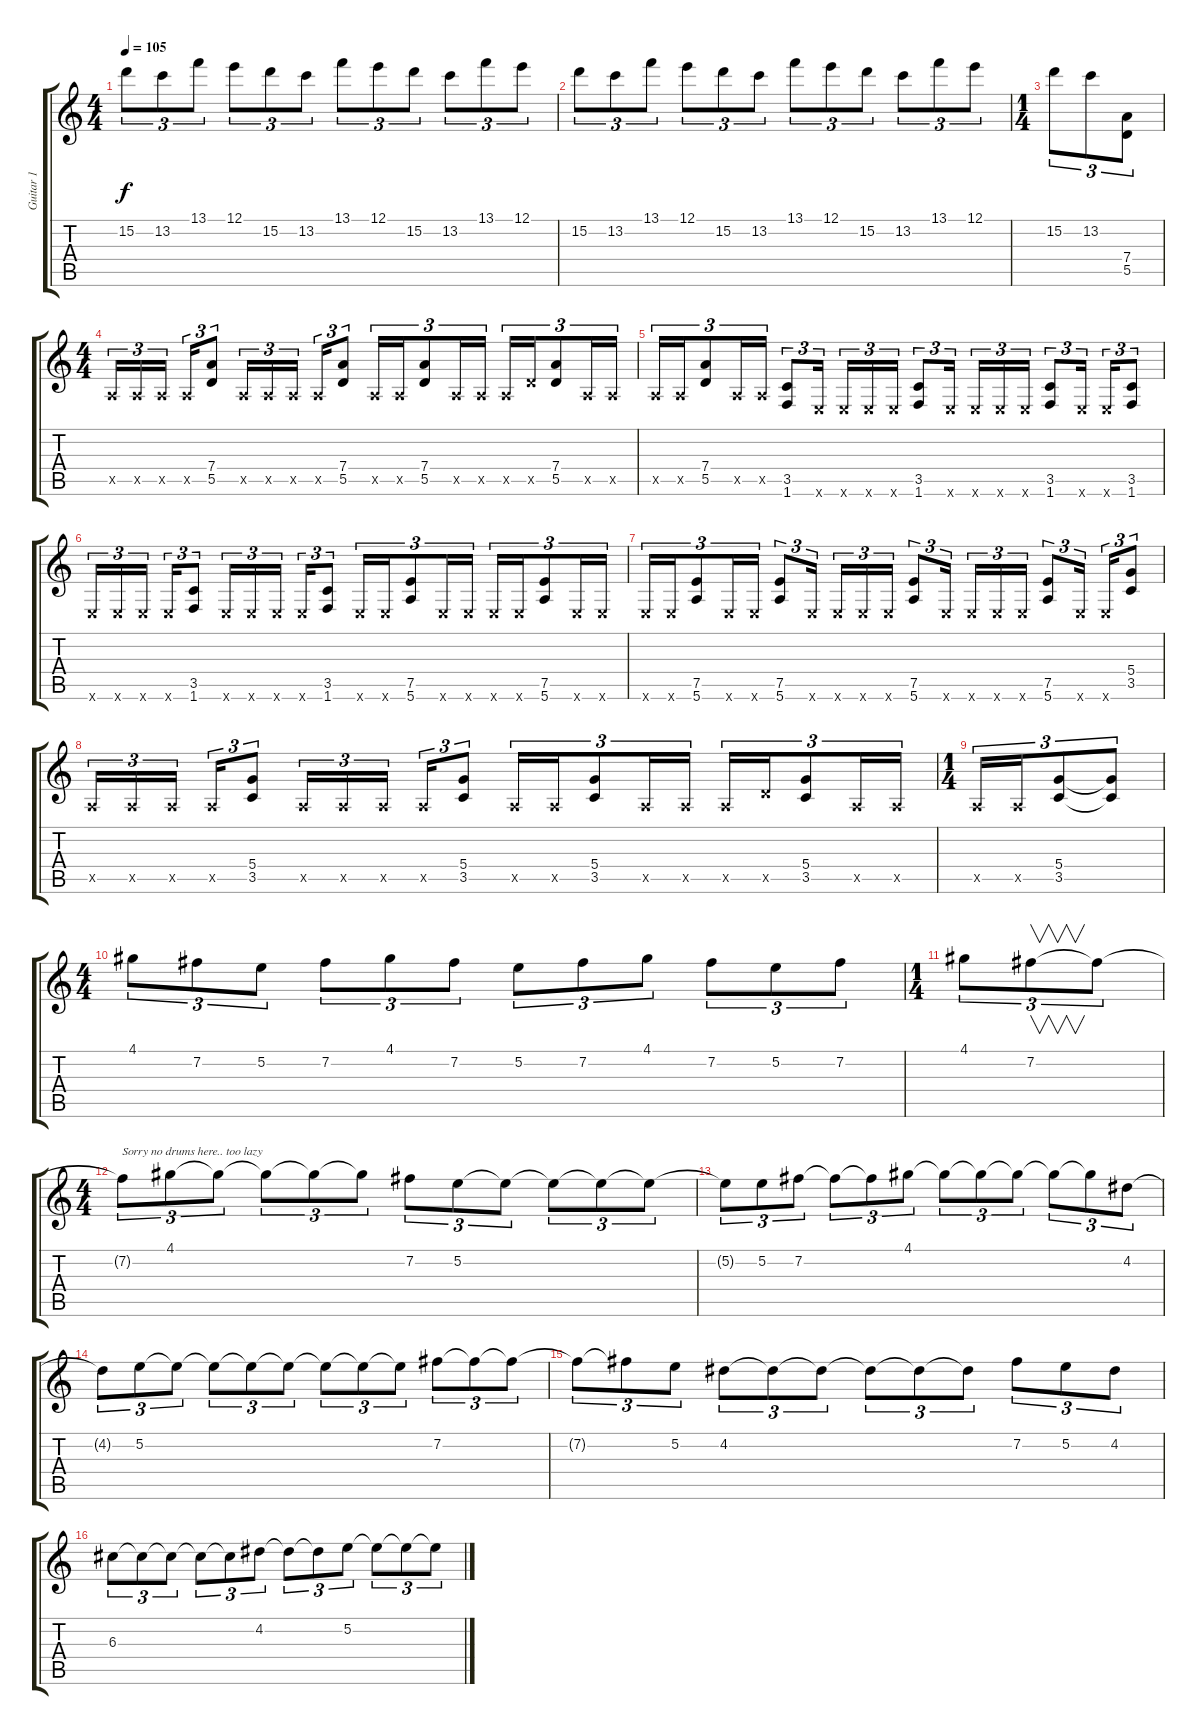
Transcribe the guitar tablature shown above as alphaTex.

\track ("Guitar 1" "Guitar 1") {instrument acousticguitarnylon}
\staff {score tabs}
\tuning (E4 B3 G3 D3 A2 E2) {hide}
\ts (4 4)
\tempo 105
\clef g2
\ks c
15.2.8{tu (3 2) dy f} 13.2.8{tu (3 2)} 13.1.8{tu (3 2)} 12.1.8{tu (3 2)} 15.2.8{tu (3 2)} 13.2.8{tu (3 2)} 13.1.8{tu (3 2)} 12.1.8{tu (3 2)} 15.2.8{tu (3 2)} 13.2.8{tu (3 2)} 13.1.8{tu (3 2)} 12.1.8{tu (3 2)} |
15.2.8{tu (3 2)} 13.2.8{tu (3 2)} 13.1.8{tu (3 2)} 12.1.8{tu (3 2)} 15.2.8{tu (3 2)} 13.2.8{tu (3 2)} 13.1.8{tu (3 2)} 12.1.8{tu (3 2)} 15.2.8{tu (3 2)} 13.2.8{tu (3 2)} 13.1.8{tu (3 2)} 12.1.8{tu (3 2)} |
\ts (1 4)
15.2.8{tu (3 2)} 13.2.8{tu (3 2)} (7.4 5.5).8{tu (3 2)} |
\ts (4 4)
0.5{x}.16{tu (3 2)} 0.5{x}.16{tu (3 2)} 0.5{x}.16{tu (3 2)} 0.5{x}.16{tu (3 2)} (7.4 5.5).8{tu (3 2)} 0.5{x}.16{tu (3 2)} 0.5{x}.16{tu (3 2)} 0.5{x}.16{tu (3 2)} 0.5{x}.16{tu (3 2)} (7.4 5.5).8{tu (3 2)} 0.5{x}.16{tu (3 2)} 0.5{x}.16{tu (3 2)} (7.4 5.5).8{tu (3 2)} 0.5{x}.16{tu (3 2)} 0.5{x}.16{tu (3 2)} 0.5{x}.16{tu (3 2)} 5.5{x}.16{tu (3 2)} (7.4 5.5).8{tu (3 2)} 0.5{x}.16{tu (3 2)} 0.5{x}.16{tu (3 2)} |
0.5{x}.16{tu (3 2)} 0.5{x}.16{tu (3 2)} (7.4 5.5).8{tu (3 2)} 0.5{x}.16{tu (3 2)} 0.5{x}.16{tu (3 2)} (3.5 1.6).8{tu (3 2)} 0.6{x}.16{tu (3 2)} 0.6{x}.16{tu (3 2)} 0.6{x}.16{tu (3 2)} 0.6{x}.16{tu (3 2)} (3.5 1.6).8{tu (3 2)} 0.6{x}.16{tu (3 2)} 0.6{x}.16{tu (3 2)} 0.6{x}.16{tu (3 2)} 0.6{x}.16{tu (3 2)} (3.5 1.6).8{tu (3 2)} 0.6{x}.16{tu (3 2)} 0.6{x}.16{tu (3 2)} (3.5 1.6).8{tu (3 2)} |
0.6{x}.16{tu (3 2)} 0.6{x}.16{tu (3 2)} 0.6{x}.16{tu (3 2)} 0.6{x}.16{tu (3 2)} (3.5 1.6).8{tu (3 2)} 0.6{x}.16{tu (3 2)} 0.6{x}.16{tu (3 2)} 0.6{x}.16{tu (3 2)} 0.6{x}.16{tu (3 2)} (3.5 1.6).8{tu (3 2)} 0.6{x}.16{tu (3 2)} 0.6{x}.16{tu (3 2)} (7.5 5.6).8{tu (3 2)} 0.6{x}.16{tu (3 2)} 0.6{x}.16{tu (3 2)} 0.6{x}.16{tu (3 2)} 0.6{x}.16{tu (3 2)} (7.5 5.6).8{tu (3 2)} 0.6{x}.16{tu (3 2)} 0.6{x}.16{tu (3 2)} |
0.6{x}.16{tu (3 2)} 0.6{x}.16{tu (3 2)} (7.5 5.6).8{tu (3 2)} 0.6{x}.16{tu (3 2)} 0.6{x}.16{tu (3 2)} (7.5 5.6).8{tu (3 2)} 0.6{x}.16{tu (3 2)} 0.6{x}.16{tu (3 2)} 0.6{x}.16{tu (3 2)} 0.6{x}.16{tu (3 2)} (7.5 5.6).8{tu (3 2)} 0.6{x}.16{tu (3 2)} 0.6{x}.16{tu (3 2)} 0.6{x}.16{tu (3 2)} 0.6{x}.16{tu (3 2)} (7.5 5.6).8{tu (3 2)} 0.6{x}.16{tu (3 2)} 0.6{x}.16{tu (3 2)} (5.4 3.5).8{tu (3 2)} |
0.5{x}.16{tu (3 2)} 0.5{x}.16{tu (3 2)} 0.5{x}.16{tu (3 2)} 0.5{x}.16{tu (3 2)} (5.4 3.5).8{tu (3 2)} 0.5{x}.16{tu (3 2)} 0.5{x}.16{tu (3 2)} 0.5{x}.16{tu (3 2)} 0.5{x}.16{tu (3 2)} (5.4 3.5).8{tu (3 2)} 0.5{x}.16{tu (3 2)} 0.5{x}.16{tu (3 2)} (5.4 3.5).8{tu (3 2)} 0.5{x}.16{tu (3 2)} 0.5{x}.16{tu (3 2)} 0.5{x}.16{tu (3 2)} 5.5{x}.16{tu (3 2)} (5.4 3.5).8{tu (3 2)} 0.5{x}.16{tu (3 2)} 0.5{x}.16{tu (3 2)} |
\ts (1 4)
0.5{x}.16{tu (3 2)} 0.5{x}.16{tu (3 2)} (5.4 3.5).8{tu (3 2)} (5.4{t} 3.5{t}).8{tu (3 2)} |
\ts (4 4)
4.1.8{tu (3 2)} 7.2.8{tu (3 2)} 5.2.8{tu (3 2)} 7.2.8{tu (3 2)} 4.1.8{tu (3 2)} 7.2.8{tu (3 2)} 5.2.8{tu (3 2)} 7.2.8{tu (3 2)} 4.1.8{tu (3 2)} 7.2.8{tu (3 2)} 5.2.8{tu (3 2)} 7.2.8{tu (3 2)} |
\ts (1 4)
4.1.8{tu (3 2)} 7.2.8{v tu (3 2)} 7.2{t}.8{tu (3 2)} |
\ts (4 4)
7.2{t}.8{tu (3 2) txt "Sorry no drums here.. too lazy"} 4.1.8{tu (3 2)} 4.1{t}.8{tu (3 2)} 4.1{t}.8{tu (3 2)} 4.1{t}.8{tu (3 2)} 4.1{t}.8{tu (3 2)} 7.2.8{tu (3 2)} 5.2.8{tu (3 2)} 5.2{t}.8{tu (3 2)} 5.2{t}.8{tu (3 2)} 5.2{t}.8{tu (3 2)} 5.2{t}.8{tu (3 2)} |
5.2{t}.8{tu (3 2)} 5.2.8{tu (3 2)} 7.2.8{tu (3 2)} 7.2{t}.8{tu (3 2)} 7.2{t}.8{tu (3 2)} 4.1.8{tu (3 2)} 4.1{t}.8{tu (3 2)} 4.1{t}.8{tu (3 2)} 4.1{t}.8{tu (3 2)} 4.1{t}.8{tu (3 2)} 4.1{t}.8{tu (3 2)} 4.2.8{tu (3 2)} |
4.2{t}.8{tu (3 2)} 5.2.8{tu (3 2)} 5.2{t}.8{tu (3 2)} 5.2{t}.8{tu (3 2)} 5.2{t}.8{tu (3 2)} 5.2{t}.8{tu (3 2)} 5.2{t}.8{tu (3 2)} 5.2{t}.8{tu (3 2)} 5.2{t}.8{tu (3 2)} 7.2.8{tu (3 2)} 7.2{t}.8{tu (3 2)} 7.2{t}.8{tu (3 2)} |
7.2{t}.8{tu (3 2)} 7.2{t}.8{tu (3 2)} 5.2.8{tu (3 2)} 4.2.8{tu (3 2)} 4.2{t}.8{tu (3 2)} 4.2{t}.8{tu (3 2)} 4.2{t}.8{tu (3 2)} 4.2{t}.8{tu (3 2)} 4.2{t}.8{tu (3 2)} 7.2.8{tu (3 2)} 5.2.8{tu (3 2)} 4.2.8{tu (3 2)} |
6.3.8{tu (3 2)} 6.3{t}.8{tu (3 2)} 6.3{t}.8{tu (3 2)} 6.3{t}.8{tu (3 2)} 6.3{t}.8{tu (3 2)} 4.2.8{tu (3 2)} 4.2{t}.8{tu (3 2)} 4.2{t}.8{tu (3 2)} 5.2.8{tu (3 2)} 5.2{t}.8{tu (3 2)} 5.2{t}.8{tu (3 2)} 5.2{t}.8{tu (3 2)}
